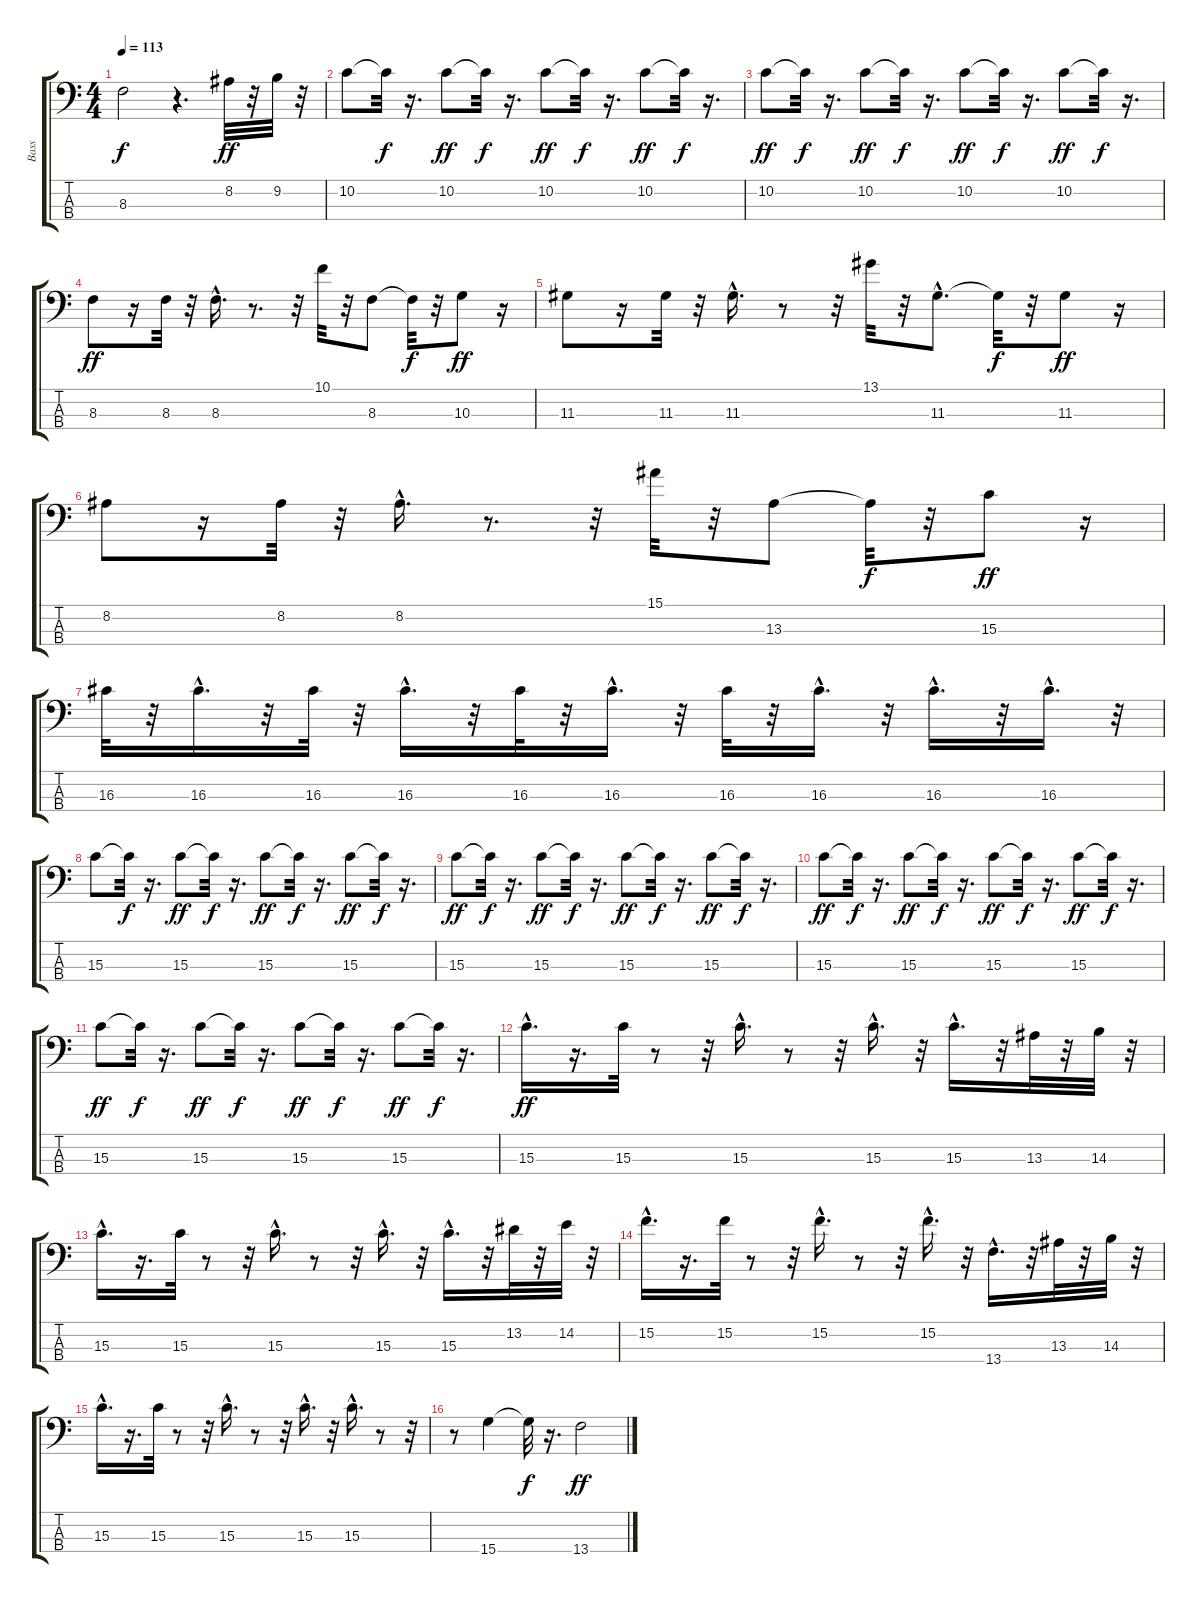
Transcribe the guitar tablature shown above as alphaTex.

\track ("Bass" "Bass") {instrument synthbass1}
\staff {score tabs}
\tuning (G2 D2 A1 E1) {hide}
\ts (4 4)
\tempo 113
\clef f4
\ks c
8.3{t}.2{dy f} r.4{d} 8.2.32{dy ff} r.32 9.2.32 r.32 |
10.2.8 10.2{t}.32{dy f} r.16{d} 10.2.8{dy ff} 10.2{t}.32{dy f} r.16{d} 10.2.8{dy ff} 10.2{t}.32{dy f} r.16{d} 10.2.8{dy ff} 10.2{t}.32{dy f} r.16{d} |
10.2.8{dy ff} 10.2{t}.32{dy f} r.16{d} 10.2.8{dy ff} 10.2{t}.32{dy f} r.16{d} 10.2.8{dy ff} 10.2{t}.32{dy f} r.16{d} 10.2.8{dy ff} 10.2{t}.32{dy f} r.16{d} |
8.3.8{dy ff} r.16 8.3.32 r.32 8.3{hac}.16{d} r.8{d} r.32 10.1.32 r.32 8.3.8 8.3{t}.32{dy f} r.32 10.3.8{dy ff} r.16 |
11.3.8 r.16 11.3.32 r.32 11.3{hac}.16{d} r.8 r.32 13.1.32 r.32 11.3{hac}.8{d} 11.3{t}.32{dy f} r.32 11.3.8{dy ff} r.16 |
8.2.8 r.16 8.2.32 r.32 8.2{hac}.16{d} r.8{d} r.32 15.1.32 r.32 13.3.8 13.3{t}.32{dy f} r.32 15.3.8{dy ff} r.16 |
16.3.32 r.32 16.3{hac}.16{d} r.32 16.3.32 r.32 16.3{hac}.16{d} r.32 16.3.32 r.32 16.3{hac}.16{d} r.32 16.3.32 r.32 16.3{hac}.16{d} r.32 16.3{hac}.16{d} r.32 16.3{hac}.16{d} r.32 |
15.3.8 15.3{t}.32{dy f} r.16{d} 15.3.8{dy ff} 15.3{t}.32{dy f} r.16{d} 15.3.8{dy ff} 15.3{t}.32{dy f} r.16{d} 15.3.8{dy ff} 15.3{t}.32{dy f} r.16{d} |
15.3.8{dy ff} 15.3{t}.32{dy f} r.16{d} 15.3.8{dy ff} 15.3{t}.32{dy f} r.16{d} 15.3.8{dy ff} 15.3{t}.32{dy f} r.16{d} 15.3.8{dy ff} 15.3{t}.32{dy f} r.16{d} |
15.3.8{dy ff} 15.3{t}.32{dy f} r.16{d} 15.3.8{dy ff} 15.3{t}.32{dy f} r.16{d} 15.3.8{dy ff} 15.3{t}.32{dy f} r.16{d} 15.3.8{dy ff} 15.3{t}.32{dy f} r.16{d} |
15.3.8{dy ff} 15.3{t}.32{dy f} r.16{d} 15.3.8{dy ff} 15.3{t}.32{dy f} r.16{d} 15.3.8{dy ff} 15.3{t}.32{dy f} r.16{d} 15.3.8{dy ff} 15.3{t}.32{dy f} r.16{d} |
15.3{hac}.16{d dy ff} r.16{d} 15.3.32 r.8 r.32 15.3{hac}.16{d} r.8 r.32 15.3{hac}.16{d} r.32 15.3{hac}.16{d} r.32 13.3.32 r.32 14.3.32 r.32 |
15.3{hac}.16{d} r.16{d} 15.3.32 r.8 r.32 15.3{hac}.16{d} r.8 r.32 15.3{hac}.16{d} r.32 15.3{hac}.16{d} r.32 13.2.32 r.32 14.2.32 r.32 |
15.2{hac}.16{d} r.16{d} 15.2.32 r.8 r.32 15.2{hac}.16{d} r.8 r.32 15.2{hac}.16{d} r.32 13.4{hac}.16{d} r.32 13.3.32 r.32 14.3.32 r.32 |
15.3{hac}.16{d} r.16{d} 15.3.32 r.8 r.32 15.3{hac}.16{d} r.8 r.32 15.3{hac}.16{d} r.32 15.3{hac}.16{d} r.8 r.32 |
r.8 15.4.4 15.4{t}.32{dy f} r.16{d} 13.4.2{dy ff}
